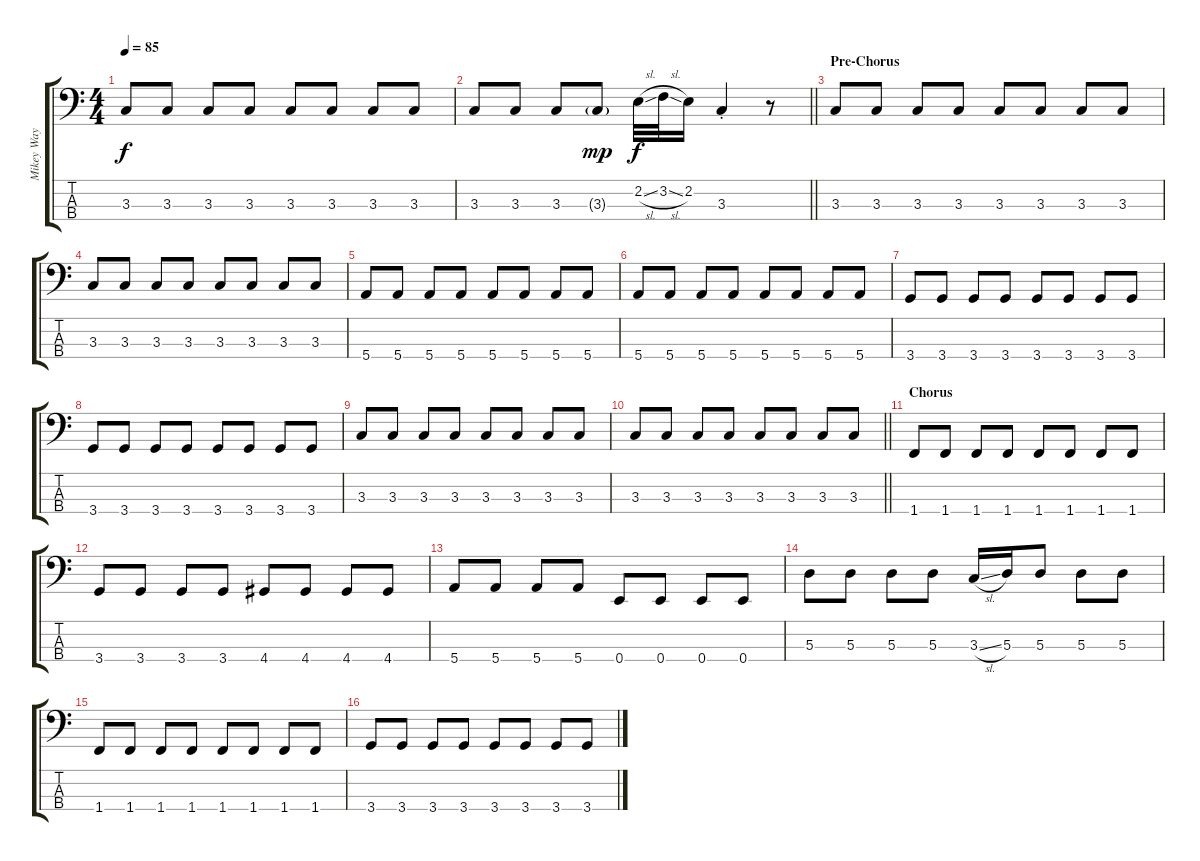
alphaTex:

\track ("Mikey Way (Bass Guitar)" "Mikey Way ") {instrument electricbassfinger}
\staff {score tabs}
\tuning (G2 D2 A1 E1) {hide}
\ts (4 4)
\tempo 85
\clef f4
\ks c
3.3.8{dy f} 3.3.8 3.3.8 3.3.8 3.3.8 3.3.8 3.3.8 3.3.8 |
\barLineRight lightlight
3.3.8 3.3.8 3.3.8 3.3{g}.8{dy mp} 2.2{sl}.32{dy f} 3.2{sl}.32 2.2.16 3.3{st}.4 r.8 |
\section ("" "Pre-Chorus")
3.3.8 3.3.8 3.3.8 3.3.8 3.3.8 3.3.8 3.3.8 3.3.8 |
3.3.8 3.3.8 3.3.8 3.3.8 3.3.8 3.3.8 3.3.8 3.3.8 |
5.4.8 5.4.8 5.4.8 5.4.8 5.4.8 5.4.8 5.4.8 5.4.8 |
5.4.8 5.4.8 5.4.8 5.4.8 5.4.8 5.4.8 5.4.8 5.4.8 |
3.4.8 3.4.8 3.4.8 3.4.8 3.4.8 3.4.8 3.4.8 3.4.8 |
3.4.8 3.4.8 3.4.8 3.4.8 3.4.8 3.4.8 3.4.8 3.4.8 |
3.3.8 3.3.8 3.3.8 3.3.8 3.3.8 3.3.8 3.3.8 3.3.8 |
\barLineRight lightlight
3.3.8 3.3.8 3.3.8 3.3.8 3.3.8 3.3.8 3.3.8 3.3.8 |
\section ("" "Chorus")
1.4.8 1.4.8 1.4.8 1.4.8 1.4.8 1.4.8 1.4.8 1.4.8 |
3.4.8 3.4.8 3.4.8 3.4.8 4.4.8 4.4.8 4.4.8 4.4.8 |
5.4.8 5.4.8 5.4.8 5.4.8 0.4.8 0.4.8 0.4.8 0.4.8 |
5.3.8 5.3.8 5.3.8 5.3.8 3.3{sl}.16 5.3.16 5.3.8 5.3.8 5.3.8 |
1.4.8 1.4.8 1.4.8 1.4.8 1.4.8 1.4.8 1.4.8 1.4.8 |
3.4.8 3.4.8 3.4.8 3.4.8 3.4.8 3.4.8 3.4.8 3.4.8
